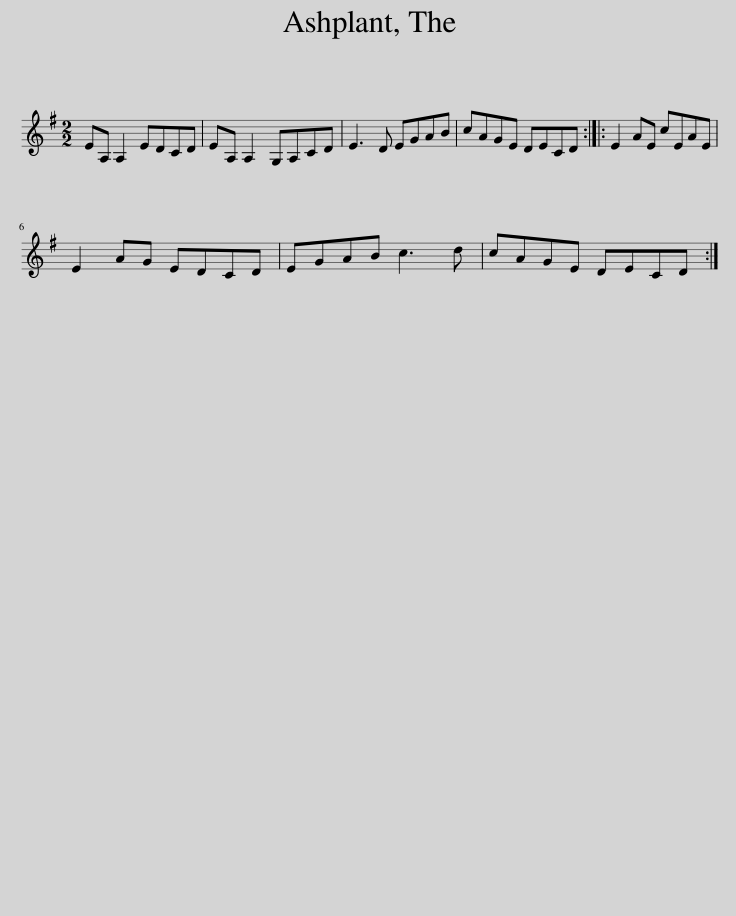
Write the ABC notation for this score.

X:1
L:1/8
M:2/2
I:linebreak $
K:G
V:1 treble
V:1
 EA, A,2 EDCD | EA, A,2 G,A,CD | E3 D EGAB | cAGE DECD :: E2 AE cEAE |$ %5
 E2 AG EDCD | EGAB c3 d | cAGE DECD :| %8
